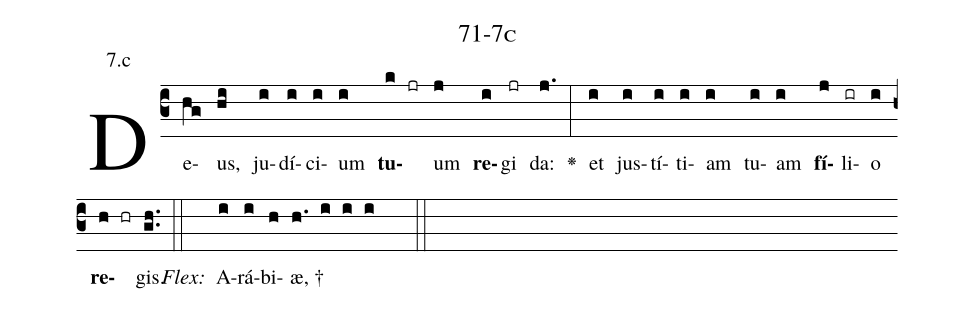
name: 71-7c;
annotation: 7.c;
%%
(c3)De(hg)us,(hi) ju(i)dí(i)ci(i)um(i) <b>tu</b>(k jr)um(j) <b>re</b>(i)gi(jr) da:(j.) <v>\greheightstar</v>(:) et(i) jus(i)tí(i)ti(i)am(i) tu(i)am(i) <b>fí</b>(j)li(ir)o(i) <b>re</b>(h hr)gis.(gh..) (::)
<i>Flex:</i>()  A(i)rá(i)bi(h)æ, †(h. i i i  ::)

%E(i) u(i) o(j) u(i) a(h) e.(gh..) (::)
